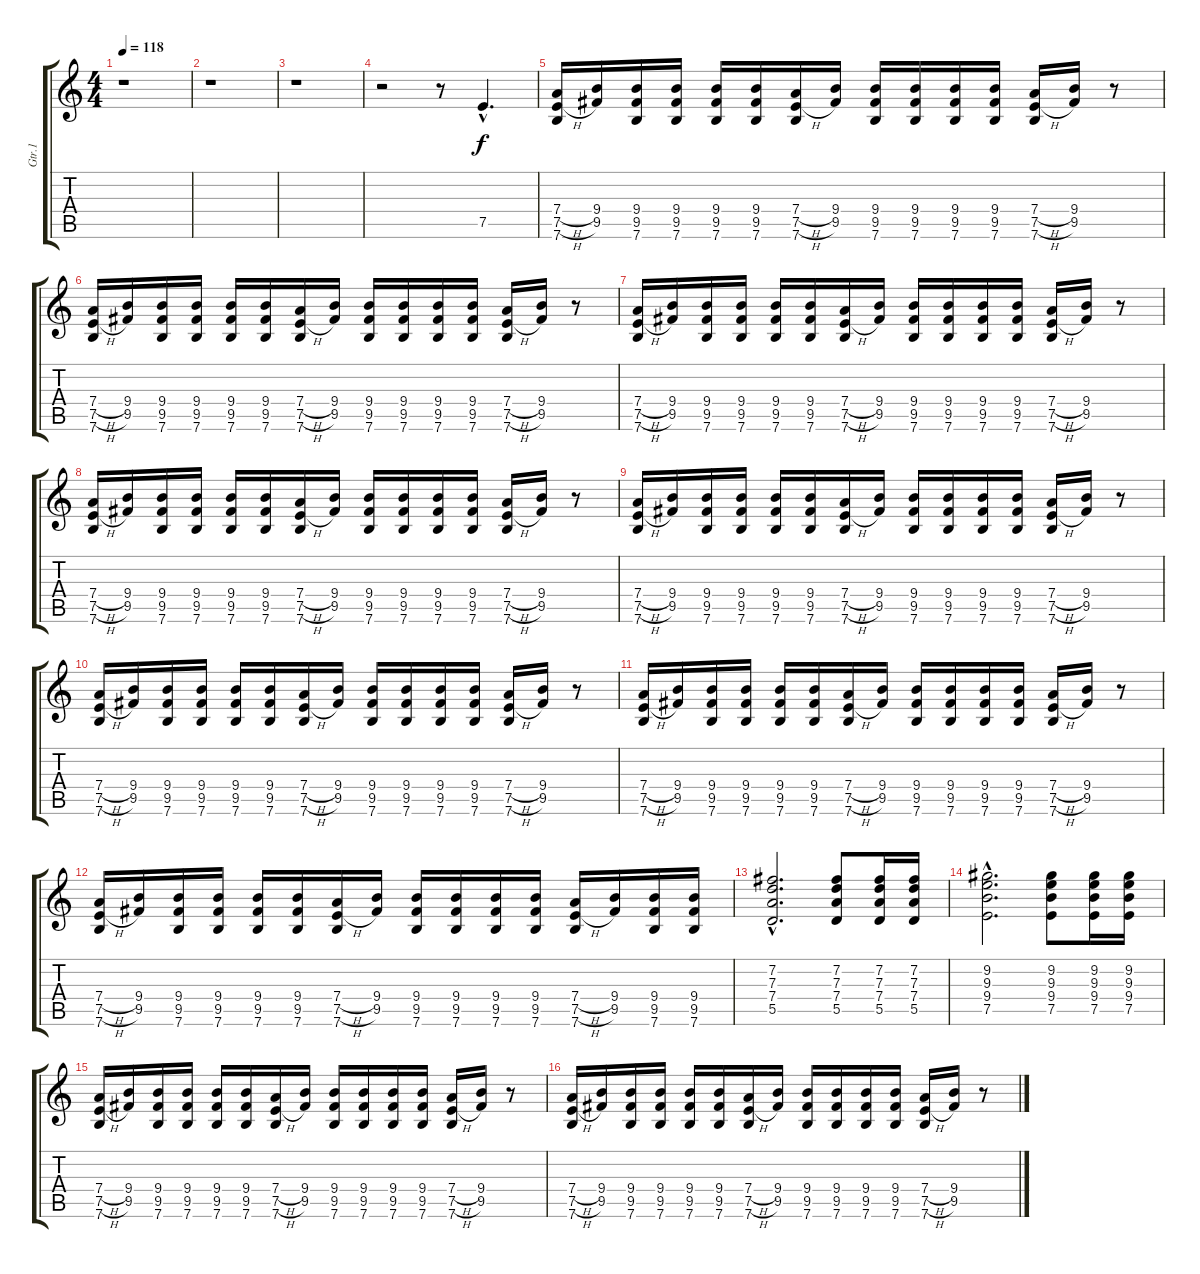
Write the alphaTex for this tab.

\track ("Gtr.1" "Gtr.1") {instrument distortionguitar}
\staff {score tabs}
\tuning (E4 B3 G3 D3 A2 E2) {hide}
\ts (4 4)
\tempo 118
\clef g2
\ks c
r.1{dy f instrument distortionguitar} |
r.1 |
r.1 |
r.2 r.8 7.5{hac}.4{d} |
(7.4{h} 7.5{h} 7.6).16 (9.4 9.5).16 (9.4 9.5 7.6).16 (9.4 9.5 7.6).16 (9.4 9.5 7.6).16 (9.4 9.5 7.6).16 (7.4{h} 7.5{h} 7.6).16 (9.4 9.5).16 (9.4 9.5 7.6).16 (9.4 9.5 7.6).16 (9.4 9.5 7.6).16 (9.4 9.5 7.6).16 (7.4{h} 7.5{h} 7.6).16 (9.4 9.5).16 r.8 |
(7.4{h} 7.5{h} 7.6).16 (9.4 9.5).16 (9.4 9.5 7.6).16 (9.4 9.5 7.6).16 (9.4 9.5 7.6).16 (9.4 9.5 7.6).16 (7.4{h} 7.5{h} 7.6).16 (9.4 9.5).16 (9.4 9.5 7.6).16 (9.4 9.5 7.6).16 (9.4 9.5 7.6).16 (9.4 9.5 7.6).16 (7.4{h} 7.5{h} 7.6).16 (9.4 9.5).16 r.8 |
(7.4{h} 7.5{h} 7.6).16 (9.4 9.5).16 (9.4 9.5 7.6).16 (9.4 9.5 7.6).16 (9.4 9.5 7.6).16 (9.4 9.5 7.6).16 (7.4{h} 7.5{h} 7.6).16 (9.4 9.5).16 (9.4 9.5 7.6).16 (9.4 9.5 7.6).16 (9.4 9.5 7.6).16 (9.4 9.5 7.6).16 (7.4{h} 7.5{h} 7.6).16 (9.4 9.5).16 r.8 |
(7.4{h} 7.5{h} 7.6).16 (9.4 9.5).16 (9.4 9.5 7.6).16 (9.4 9.5 7.6).16 (9.4 9.5 7.6).16 (9.4 9.5 7.6).16 (7.4{h} 7.5{h} 7.6).16 (9.4 9.5).16 (9.4 9.5 7.6).16 (9.4 9.5 7.6).16 (9.4 9.5 7.6).16 (9.4 9.5 7.6).16 (7.4{h} 7.5{h} 7.6).16 (9.4 9.5).16 r.8 |
(7.4{h} 7.5{h} 7.6).16 (9.4 9.5).16 (9.4 9.5 7.6).16 (9.4 9.5 7.6).16 (9.4 9.5 7.6).16 (9.4 9.5 7.6).16 (7.4{h} 7.5{h} 7.6).16 (9.4 9.5).16 (9.4 9.5 7.6).16 (9.4 9.5 7.6).16 (9.4 9.5 7.6).16 (9.4 9.5 7.6).16 (7.4{h} 7.5{h} 7.6).16 (9.4 9.5).16 r.8 |
(7.4{h} 7.5{h} 7.6).16 (9.4 9.5).16 (9.4 9.5 7.6).16 (9.4 9.5 7.6).16 (9.4 9.5 7.6).16 (9.4 9.5 7.6).16 (7.4{h} 7.5{h} 7.6).16 (9.4 9.5).16 (9.4 9.5 7.6).16 (9.4 9.5 7.6).16 (9.4 9.5 7.6).16 (9.4 9.5 7.6).16 (7.4{h} 7.5{h} 7.6).16 (9.4 9.5).16 r.8 |
(7.4{h} 7.5{h} 7.6).16 (9.4 9.5).16 (9.4 9.5 7.6).16 (9.4 9.5 7.6).16 (9.4 9.5 7.6).16 (9.4 9.5 7.6).16 (7.4{h} 7.5{h} 7.6).16 (9.4 9.5).16 (9.4 9.5 7.6).16 (9.4 9.5 7.6).16 (9.4 9.5 7.6).16 (9.4 9.5 7.6).16 (7.4{h} 7.5{h} 7.6).16 (9.4 9.5).16 r.8 |
(7.4{h} 7.5{h} 7.6).16 (9.4 9.5).16 (9.4 9.5 7.6).16 (9.4 9.5 7.6).16 (9.4 9.5 7.6).16 (9.4 9.5 7.6).16 (7.4{h} 7.5{h} 7.6).16 (9.4 9.5).16 (9.4 9.5 7.6).16 (9.4 9.5 7.6).16 (9.4 9.5 7.6).16 (9.4 9.5 7.6).16 (7.4{h} 7.5{h} 7.6).16 (9.4 9.5).16 (9.4 9.5 7.6).16 (9.4 9.5 7.6).16 |
(7.2{hac} 7.3{hac} 7.4{hac} 5.5{hac}).2{d} (7.2 7.3 7.4 5.5).8 (7.2 7.3 7.4 5.5).16 (7.2 7.3 7.4 5.5).16 |
(9.2{hac} 9.3{hac} 9.4{hac} 7.5{hac}).2{d} (9.2 9.3 9.4 7.5).8 (9.2 9.3 9.4 7.5).16 (9.2 9.3 9.4 7.5).16 |
(7.4{h} 7.5{h} 7.6).16 (9.4 9.5).16 (9.4 9.5 7.6).16 (9.4 9.5 7.6).16 (9.4 9.5 7.6).16 (9.4 9.5 7.6).16 (7.4{h} 7.5{h} 7.6).16 (9.4 9.5).16 (9.4 9.5 7.6).16 (9.4 9.5 7.6).16 (9.4 9.5 7.6).16 (9.4 9.5 7.6).16 (7.4{h} 7.5{h} 7.6).16 (9.4 9.5).16 r.8 |
(7.4{h} 7.5{h} 7.6).16 (9.4 9.5).16 (9.4 9.5 7.6).16 (9.4 9.5 7.6).16 (9.4 9.5 7.6).16 (9.4 9.5 7.6).16 (7.4{h} 7.5{h} 7.6).16 (9.4 9.5).16 (9.4 9.5 7.6).16 (9.4 9.5 7.6).16 (9.4 9.5 7.6).16 (9.4 9.5 7.6).16 (7.4{h} 7.5{h} 7.6).16 (9.4 9.5).16 r.8
